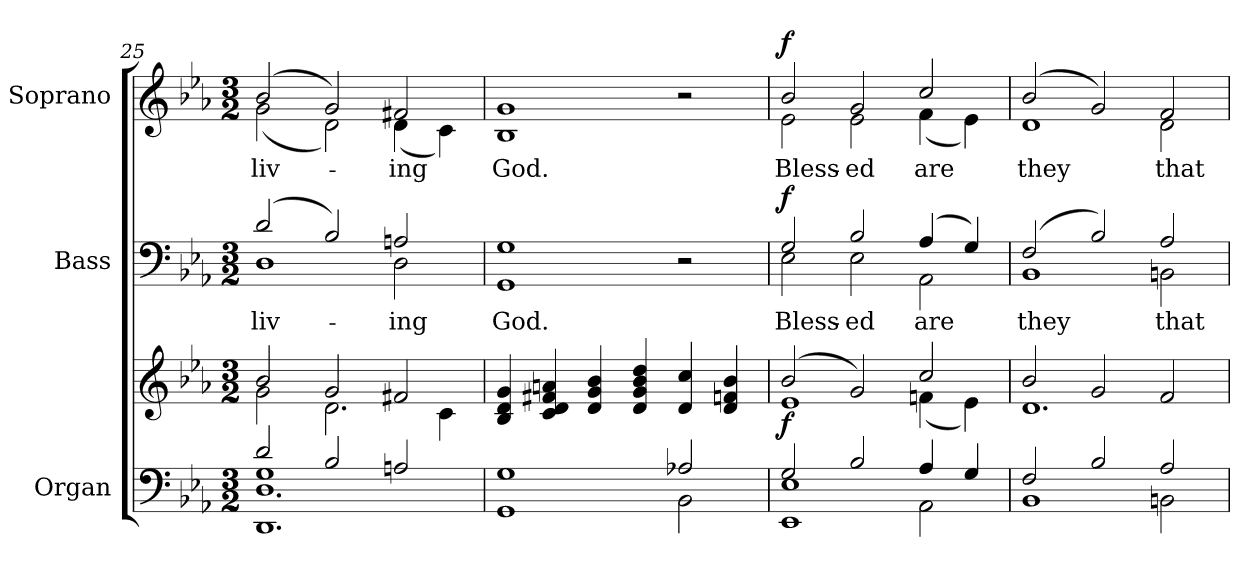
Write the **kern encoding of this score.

**kern	**kern	**dynam	**kern	**text	**dynam	**kern	**text	**dynam
*part3	*part3	*part3	*part2	*part2	*part2	*part1	*part1	*part1
*staff4	*staff3	*staff3/4	*staff2	*staff2	*staff2	*staff1	*staff1	*staff1
*I"Organ	*	*	*I"Bass	*	*	*I"Soprano	*	*
*I'Org.	*	*	*I'B.	*	*	*I'S.	*	*
*clefF4	*clefG2	*	*clefF4	*	*	*clefG2	*	*
*k[b-e-a-]	*k[b-e-a-]	*	*k[b-e-a-]	*	*	*k[b-e-a-]	*	*
*E-:	*E-:	*	*E-:	*	*	*E-:	*	*
*M3/2	*M3/2	*	*M3/2	*	*	*M3/2	*	*
=25	=25	=25	=25	=25	=25	=25	=25	=25
*^	*^	*	*^	*	*	*	*	*
*	*^	*	*	*	*	*	*	*	*	*	*
!	!	!	!	!	!	!	!	!LO:LY:b:color=#000000	!	!	!	!
*	*	*	*	*	*	*	*	*	*	*^	*	*
!	!	!	!	!	!	!	!	!	!	!	!	!LO:LY:b:color=#000000	!
2di/	1.DDi 1.Di	1Gi	2b-i/	2gi\	.	(2di/	1Di	liv-	.	(2b-i/	(2gi\	liv-	.
2B-i/	.	.	2gi/	2.di\	.	2B-i/)	.	.	.	2gi/)	2di\)	.	.
!	!	!	!	!	!	!	!	!LO:LY:b:color=#000000	!	!	!	!	!
!	!	!	!	!	!	!	!	!	!	!	!	!LO:LY:b:color=#000000	!
2Ani/	.	2ryy	2f#Xi/	.	.	2Ani/	2Di\	-ing	.	2f#Xi/	(4di\	-ing	.
.	.	.	.	4ci\	.	.	.	.	.	.	4ci\)	.	.
*	*v	*v	*	*	*	*v	*v	*	*	*v	*v	*	*
*	*	*v	*v	*	*	*	*	*	*	*
=26	=26	=26	=26	=26	=26	=26	=26	=26	=26
*	*	*^	*	*	*	*	*^	*	*
!	!	!	!	!	!	!LO:LY:b:color=#000000	!	!	!	!	!
*	*	*v	*v	*	*	*	*	*v	*v	*	*
*	*	*^	*	*	*	*	*^	*	*
!	!	!	!	!	!	!	!	!	!	!LO:LY:b:color=#000000	!
*	*	*v	*v	*	*	*	*	*v	*v	*	*
1GGi 1Gi	1ryy	4B-i/ 4di 4gi	.	1GGi 1Gi	God.	.	1B-i 1gi	God.	.
.	.	4ci/ 4di 4f#Xi 4ani	.	.	.	.	.	.	.
.	.	4di/ 4gi 4b-i	.	.	.	.	.	.	.
.	.	4di/ 4gi 4b-i 4ddi	.	.	.	.	.	.	.
2A-Xi/	2BB-i\	4di/ 4cci	.	2r	.	.	2r	.	.
.	.	4di/ 4fni 4b-i	.	.	.	.	.	.	.
=27	=27	=27	=27	=27	=27	=27	=27	=27	=27
*	*	*^	*	*^	*	*	*	*	*
!	!	!	!	!	!	!	!LO:LY:b:color=#000000	!	!	!	!
*	*	*	*	*	*	*	*	*	*^	*	*
!	!	!	!	!	!	!	!	!	!	!	!LO:LY:b:color=#000000	!
2Gi/	1EE-i 1E-i	(2b-i/	1e-i	f	2Gi/	2E-i\	Bless-	f	2b-i/	2e-i\	Bless-	f
!	!	!	!	!	!	!	!LO:LY:b:color=#000000	!	!	!	!	!
!	!	!	!	!	!	!	!	!	!	!	!LO:LY:b:color=#000000	!
2B-i/	.	2gi/)	.	.	2B-i/	2E-i\	-ed	.	2gi/	2e-i\	-ed	.
!	!	!	!	!	!	!	!LO:LY:b:color=#000000	!	!	!	!	!
!	!	!	!	!	!	!	!	!	!	!	!LO:LY:b:color=#000000	!
4A-i/	2AA-i\	2cci/	(4fni\	.	(4A-i/	2AA-i\	are	.	2cci/	(4fi\	are	.
4Gi/	.	.	4e-i\)	.	4Gi/)	.	.	.	.	4e-i\)	.	.
!!LO:PB:g=z	!!
=28	=28	=28	=28	=28	=28	=28	=28	=28	=28	=28	=28	=28
!	!	!	!	!	!	!	!LO:LY:b:color=#000000	!	!	!	!	!
!	!	!	!	!	!	!	!	!	!	!	!LO:LY:b:color=#000000	!
2Fi/	1BB-i	2b-i/	1.di	.	(2Fi/	1BB-i	they	.	(2b-i/	1di	they	.
2B-i/	.	2gi/	.	.	2B-i/)	.	.	.	2gi/)	.	.	.
!	!	!	!	!	!	!	!LO:LY:b:color=#000000	!	!	!	!	!
!	!	!	!	!	!	!	!	!	!	!	!LO:LY:b:color=#000000	!
2A-i/	2BBni\	2fi/	.	.	2A-i/	2BBni\	that	.	2fi/	2di\	that	.
*v	*v	*	*	*	*v	*v	*	*	*v	*v	*	*
*	*v	*v	*	*	*	*	*	*	*
=	=	=	=	=	=	=	=	=
*-	*-	*-	*-	*-	*-	*-	*-	*-
